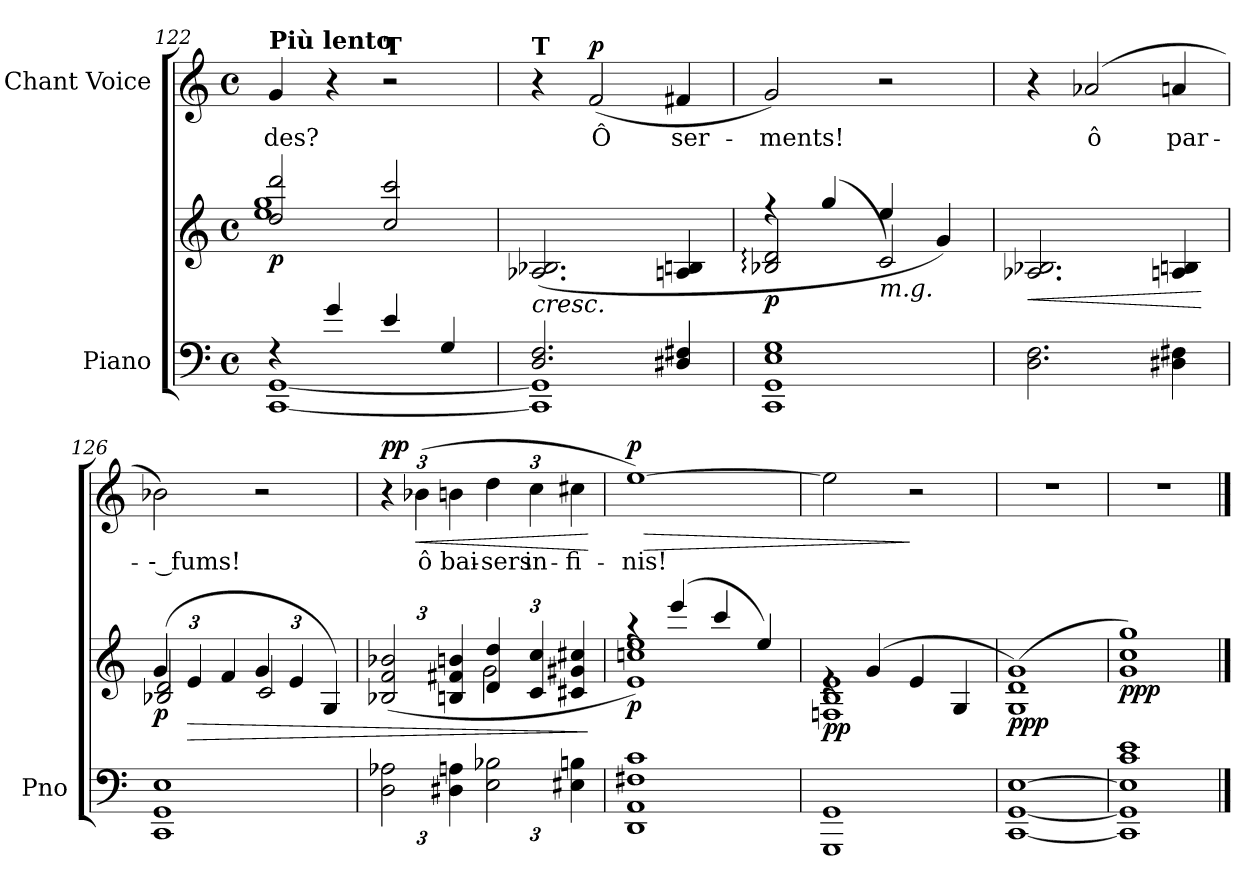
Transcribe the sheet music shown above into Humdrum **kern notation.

**kern	**kern	**dynam	**kern	**text	**dynam
*part2	*part2	*part2	*part1	*part1	*part1
*staff3	*staff2	*staff2/3	*staff1	*staff1	*staff1
*I"Piano	*	*	*I"Chant Voice	*	*
*I'Pno	*	*	*	*	*
*clefF4	*clefG2	*	*clefG2	*	*
*k[]	*k[]	*	*k[]	*	*
*M4/4	*M4/4	*	*M4/4	*	*
*met(c)	*met(c)	*	*met(c)	*	*
=122	=122	=122	=122	=122	=122
*^	*^	*	*	*	*
!	!	!	!	!	!LO:TX:a:B:t=Più lento	!	!
!	!	!	!	!LO:DY:b	!	!LO:LY:b	!
4rF	[1CC [1GG	2dd/ 2ddd/	1ee 1gg	p	4g/	-des?	.
4g/	.	.	.	.	4r	.	.
!	!	!	!	!	!LO:TX:a:B:t=T	!	!
4e/	.	2cc/ 2ccc/	.	.	2r	.	.
4G/	.	.	.	.	.	.	.
*	*	*v	*v	*	*	*	*
=123	=123	=123	=123	=123	=123	=123
!	!	!	!	!LO:TX:a:B:t=T	!	!
!	!	!	!LO:HP:b	!	!	!
2.D/ 2.F/	1CC] 1GG]	(>2.A-X/ 2.B-X/	<	4r	.	.
!	!	!	!	!	!LO:LY:b	!LO:DY:a
.	.	.	.	(>2f/	Ô	p
!	!	!	!	!	!LO:LY:b	!
4D#X/ 4F#X/	.	4An/ 4Bn/	.	4f#X/	ser-	.
*v	*v	*	*	*	*	*
=124	=124	=124	=124	=124	=124
*	*^	*	*	*	*
!	!	!	!LO:DY:b	!	!LO:LY:b	!
1CC 1GG 1E 1G	4rff	2B-X/: 2d/:	p	2g/)	-ments!	.
.	(>4gg/	.	.	.	.	.
!	!LO:TX:b:i:t=m.g.	!	!	!	!	!
.	4ee/	2c/)	.	2r	.	.
.	4g/)	.	.	.	.	.
*	*v	*v	*	*	*	*
=125	=125	=125	=125	=125	=125
!	!	!LO:HP:b	!	!	!
2.D\ 2.F\	2.A-X/ 2.B-X/	<	4r	.	.
!	!	!	!	!LO:LY:b	!
.	.	.	(>2a-X/	ô	.
!	!	!	!	!LO:LY:b	!
4D#X\ 4F#X\	4An/ 4Bn/	.	4an/	par-	.
.	.	[	.	.	.
!!LO:LB:g=z
=126	=126	=126	=126	=126	=126
*	*Xbrackettup	*	*	*	*
*	*^	*	*	*	*
!	!	!	!LO:DY:b	!	!LO:LY:b	!
1CC 1GG 1E	(>6g/	2B-X/ 2d/	p	2b-X\)	-- fums!	.
!	!	!	!LO:HP:b	!	!	!
.	6e/	.	>	.	.	.
.	6f/	.	.	.	.	.
.	6g/	2c/	.	2r	.	.
.	6e/	.	.	.	.	.
.	6G/)	.	.	.	.	.
*	*v	*v	*	*	*	*
.	.	[	.	.	.
=127	=127	=127	=127	=127	=127
*Xbrackettup	*	*	*Xbrackettup	*	*
*	*^	*	*	*	*
!	!	!	!	!	!	!LO:DY:a
3D\ 3A-X\	(>3B-X/ 3f/ 3b-X/	2rcyy	.	6r	.	pp
!	!	!	!	!	!LO:LY:b	!LO:HP:b
.	.	.	.	(>6b-X\	ô	<
!	!	!	!	!	!LO:LY:b	!
6D#X\ 6An\	6Bn/ 6f#X/ 6bn/	.	.	6bn\	bai-	.
!	!	!	!	!	!LO:LY:b	!
3E\ 3B-X\	6d/ 6dd/	2g\	.	6dd\	-sers	.
!	!	!	!	!	!LO:LY:b	!
.	6c/ 6cc/	.	.	6cc\	in-	.
!	!	!	!	!	!LO:LY:b	!
6E#X\ 6Bn\	6c#X/ 6g#X/ 6cc#X/	.	.	6cc#X\	-fi-	.
*	*v	*v	*	*	*	*
.	.	]	.	.	[
=128	=128	=128	=128	=128	=128
*	*^	*	*	*	*
!	!	!	!LO:DY:b	!	!LO:LY:b	!LO:HP:b
!	!	!	!	!	!	!LO:DY:n=1:a
1DD 1AA 1F#X 1c	4raa	1e 1ccn 1ee)	p	[1ee)	-nis!	> p
.	(>4eee/	.	.	.	.	.
.	4ccc/	.	.	.	.	.
.	4ee/)	.	.	.	.	.
=129	=129	=129	=129	=129	=129	=129
!	!	!	!LO:DY:b	!	!	!
1GGG 1GG	4re	1Fn 1B 1e	pp	2ee\]	.	.
.	(>4g/	.	.	.	.	.
.	4e/	.	.	2r	.	]
.	4G/	.	.	.	.	.
*	*v	*v	*	*	*	*
=130	=130	=130	=130	=130	=130
!	!	!LO:DY:b	!	!	!
[1CC [1GG [1E	(>(>1G 1d 1g)	ppp	1r	.	.
=131	=131	=131	=131	=131	=131
!	!	!LO:DY:b	!	!	!
1CC] 1GG] 1E] 1c 1e)	1g 1cc 1gg)	ppp	1r	.	.
==	==	==	==	==	==
*-	*-	*-	*-	*-	*-
